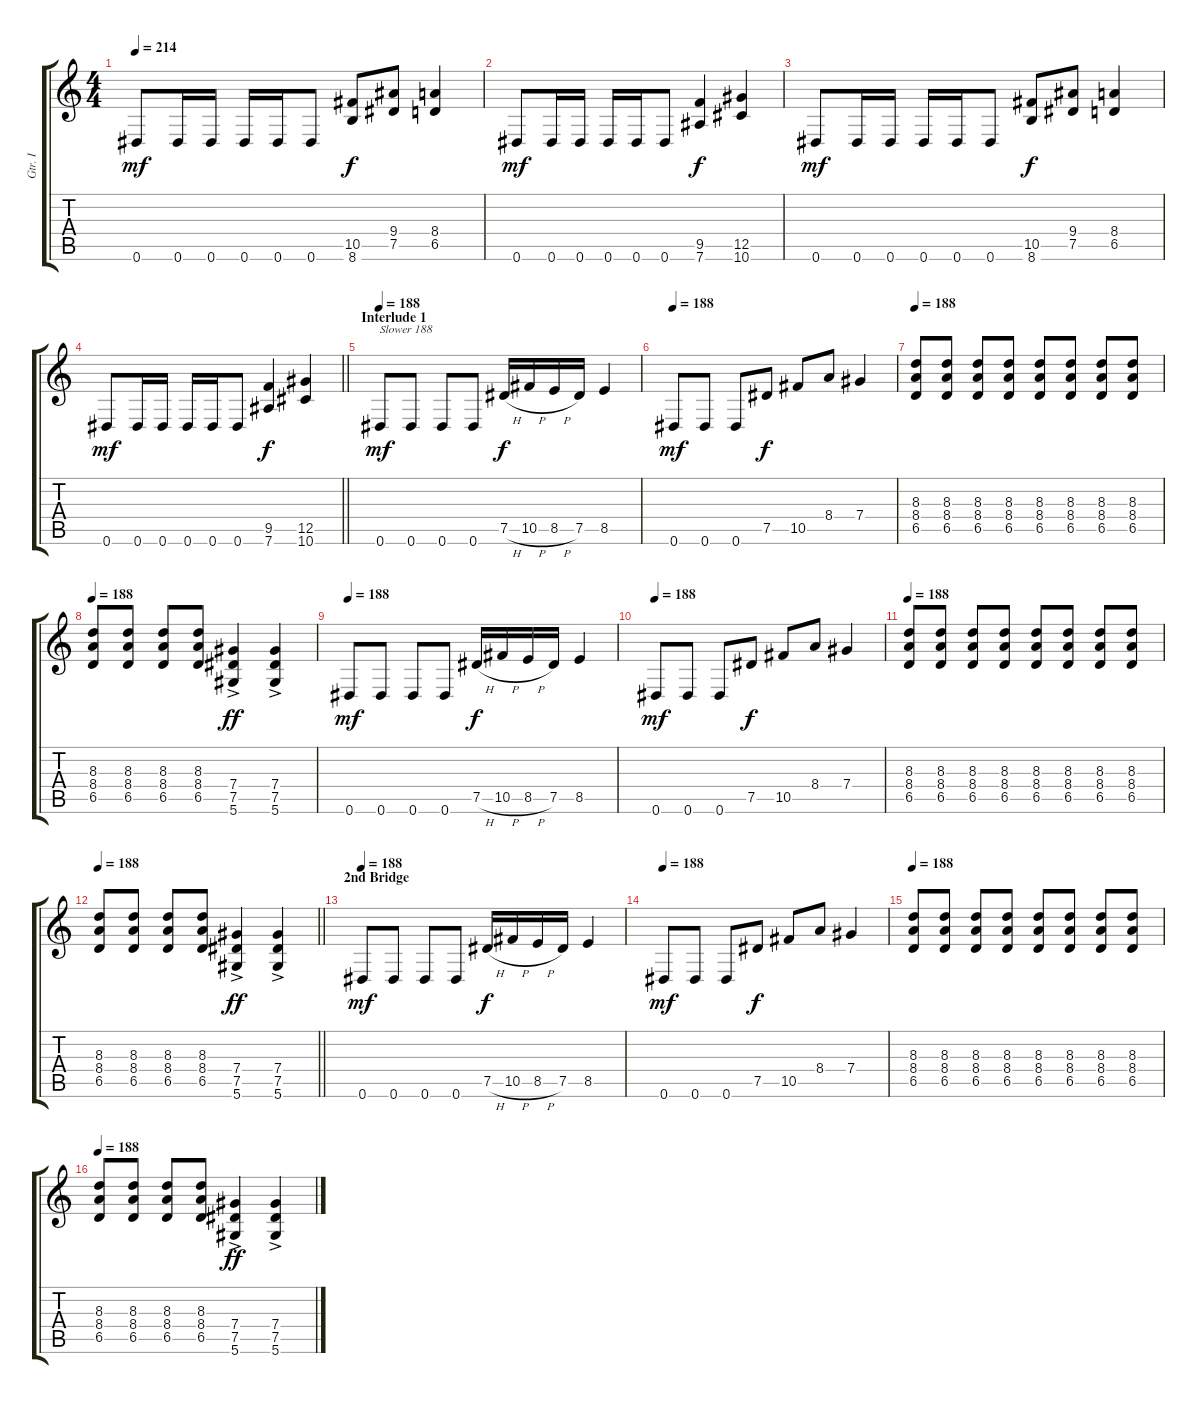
\track ("Gtr. I" "Gtr. I") {instrument overdrivenguitar}
\staff {score tabs}
\tuning (Eb4 Bb3 Gb3 Db3 Ab2 Eb2) {hide}
\ts (4 4)
\tempo 214
\clef g2
\ks c
0.6.8{dy mf} 0.6.16 0.6.16 0.6.16 0.6.16 0.6.8 (10.5 8.6).8{dy f} (9.4 7.5).8 (8.4 6.5).4 |
0.6.8{dy mf} 0.6.16 0.6.16 0.6.16 0.6.16 0.6.8 (9.5 7.6).4{dy f} (12.5 10.6).4 |
0.6.8{dy mf} 0.6.16 0.6.16 0.6.16 0.6.16 0.6.8 (10.5 8.6).8{dy f} (9.4 7.5).8 (8.4 6.5).4 |
\barLineRight lightlight
0.6.8{dy mf} 0.6.16 0.6.16 0.6.16 0.6.16 0.6.8 (9.5 7.6).4{dy f} (12.5 10.6).4 |
\section ("" "Interlude 1")
\tempo 188
0.6.8{txt "Slower 188" dy mf} 0.6.8 0.6.8 0.6.8 7.5{h}.16{dy f} 10.5{h}.16 8.5{h}.16 7.5.16 8.5.4 |
\tempo 188
0.6.8{dy mf} 0.6.8 0.6.8 7.5.8{dy f} 10.5.8 8.4.8 7.4.4 |
\tempo 188
(8.3 8.4 6.5).8 (8.3 8.4 6.5).8 (8.3 8.4 6.5).8 (8.3 8.4 6.5).8 (8.3 8.4 6.5).8 (8.3 8.4 6.5).8 (8.3 8.4 6.5).8 (8.3 8.4 6.5).8 |
\tempo 188
(8.3 8.4 6.5).8 (8.3 8.4 6.5).8 (8.3 8.4 6.5).8 (8.3 8.4 6.5).8 (7.4 7.5 5.6{ac}).4{dy ff} (7.4 7.5 5.6{ac}).4 |
\tempo 188
0.6.8{dy mf} 0.6.8 0.6.8 0.6.8 7.5{h}.16{dy f} 10.5{h}.16 8.5{h}.16 7.5.16 8.5.4 |
\tempo 188
0.6.8{dy mf} 0.6.8 0.6.8 7.5.8{dy f} 10.5.8 8.4.8 7.4.4 |
\tempo 188
(8.3 8.4 6.5).8 (8.3 8.4 6.5).8 (8.3 8.4 6.5).8 (8.3 8.4 6.5).8 (8.3 8.4 6.5).8 (8.3 8.4 6.5).8 (8.3 8.4 6.5).8 (8.3 8.4 6.5).8 |
\tempo 188
\barLineRight lightlight
(8.3 8.4 6.5).8 (8.3 8.4 6.5).8 (8.3 8.4 6.5).8 (8.3 8.4 6.5).8 (7.4 7.5 5.6{ac}).4{dy ff} (7.4 7.5 5.6{ac}).4 |
\section ("" "2nd Bridge")
\tempo 188
0.6.8{dy mf} 0.6.8 0.6.8 0.6.8 7.5{h}.16{dy f} 10.5{h}.16 8.5{h}.16 7.5.16 8.5.4 |
\tempo 188
0.6.8{dy mf} 0.6.8 0.6.8 7.5.8{dy f} 10.5.8 8.4.8 7.4.4 |
\tempo 188
(8.3 8.4 6.5).8 (8.3 8.4 6.5).8 (8.3 8.4 6.5).8 (8.3 8.4 6.5).8 (8.3 8.4 6.5).8 (8.3 8.4 6.5).8 (8.3 8.4 6.5).8 (8.3 8.4 6.5).8 |
\tempo 188
(8.3 8.4 6.5).8 (8.3 8.4 6.5).8 (8.3 8.4 6.5).8 (8.3 8.4 6.5).8 (7.4 7.5 5.6{ac}).4{dy ff} (7.4 7.5 5.6{ac}).4
